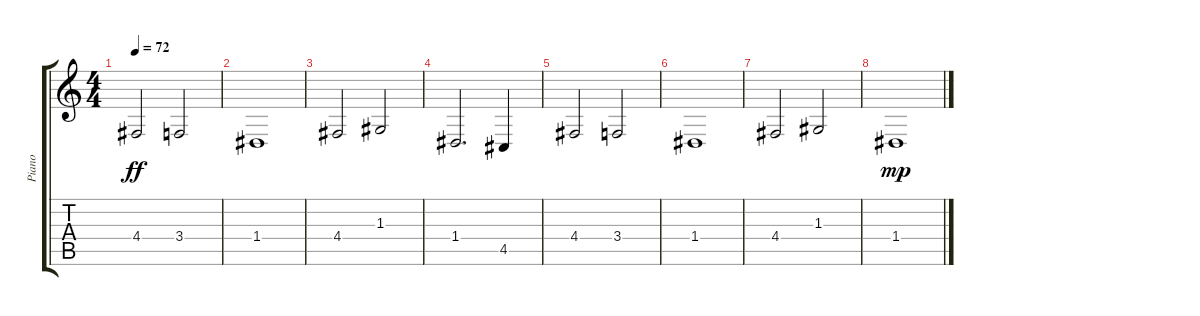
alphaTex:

\track ("Piano" "Piano") {instrument frenchhorn}
\staff {score tabs}
\tuning (E4 B3 G3 D3 A2 E2) {hide}
\ts (4 4)
\tempo 72
\clef g2
\ks c
4.4.2{dy ff} 3.4.2 |
1.4.1 |
4.4.2 1.3.2 |
1.4.2{d} 4.5.4 |
4.4.2 3.4.2 |
1.4.1 |
4.4.2 1.3.2 |
1.4.1{dy mp}
